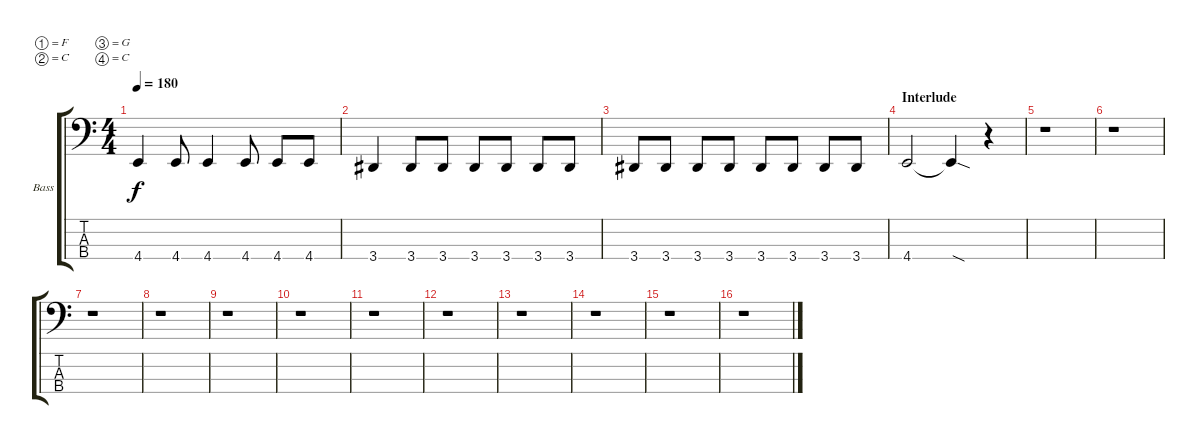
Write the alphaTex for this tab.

\bracketExtendMode groupsimilarinstruments
\firstSystemTrackNameOrientation horizontal
\otherSystemsTrackNameOrientation horizontal
\track ("Bass" "Bass") {instrument electricbassfinger}
\staff {score tabs}
\tuning (F2 C2 G1 C1)
\ts (4 4)
\tempo 180
\clef f4
\ks c
4.4.4{dy f} 4.4.8 4.4.4 4.4.8 4.4.8 4.4.8 |
3.4.4 3.4.8 3.4.8 3.4.8 3.4.8 3.4.8 3.4.8 |
3.4.8 3.4.8 3.4.8 3.4.8 3.4.8 3.4.8 3.4.8 3.4.8 |
\section ("" "Interlude")
4.4.2 4.4{sod t}.4 r.4 |
r.1 |
r.1 |
r.1 |
r.1 |
r.1 |
r.1 |
r.1 |
r.1 |
r.1 |
r.1 |
r.1 |
r.1
